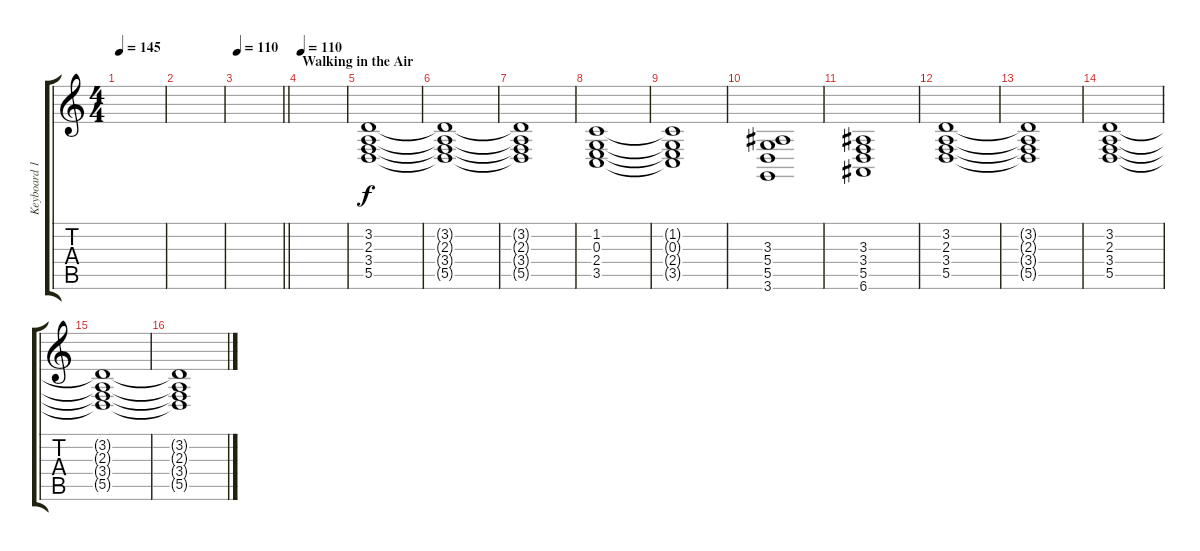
\track ("Keyboard 1" "Keyboard 1") {instrument stringensemble1}
\staff {score tabs}
\tuning (E4 B3 G3 D3 A2 E2) {hide}
\ts (4 4)
\tempo 145
\clef g2
\ks c
|
|
\tempo 110
\barLineRight lightlight
|
\section ("" "Walking in the Air")
\tempo 110
|
(3.2 2.3 3.4 5.5).1 |
(3.2{t} 2.3{t} 3.4{t} 5.5{t}).1 |
(3.2{t} 2.3{t} 3.4{t} 5.5{t}).1 |
(1.2 0.3 2.4 3.5).1 |
(1.2{t} 0.3{t} 2.4{t} 3.5{t}).1 |
(3.3 5.4 5.5 3.6).1 |
(3.3 3.4 5.5 6.6).1 |
(3.2 2.3 3.4 5.5).1 |
(3.2{t} 2.3{t} 3.4{t} 5.5{t}).1 |
(3.2 2.3 3.4 5.5).1 |
(3.2{t} 2.3{t} 3.4{t} 5.5{t}).1 |
(3.2{t} 2.3{t} 3.4{t} 5.5{t}).1
